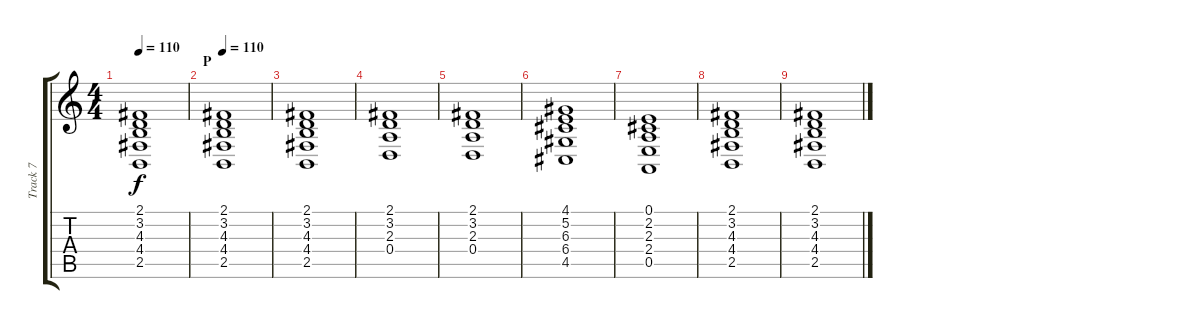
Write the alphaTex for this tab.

\track ("Track 7" "Track 7") {instrument stringensemble1}
\staff {score tabs}
\tuning (E4 B3 G3 D3 A2 E2) {hide}
\ts (4 4)
\tempo 110
\clef g2
\ks c
(2.1 3.2 4.3 4.4 2.5).1{dy f} |
\section ("" "P")
\tempo 110
(2.1 3.2 4.3 4.4 2.5).1 |
(2.1 3.2 4.3 4.4 2.5).1 |
(2.1 3.2 2.3 0.4).1 |
(2.1 3.2 2.3 0.4).1 |
(4.1 5.2 6.3 6.4 4.5).1 |
(0.1 2.2 2.3 2.4 0.5).1 |
(2.1 3.2 4.3 4.4 2.5).1 |
(2.1 3.2 4.3 4.4 2.5).1
